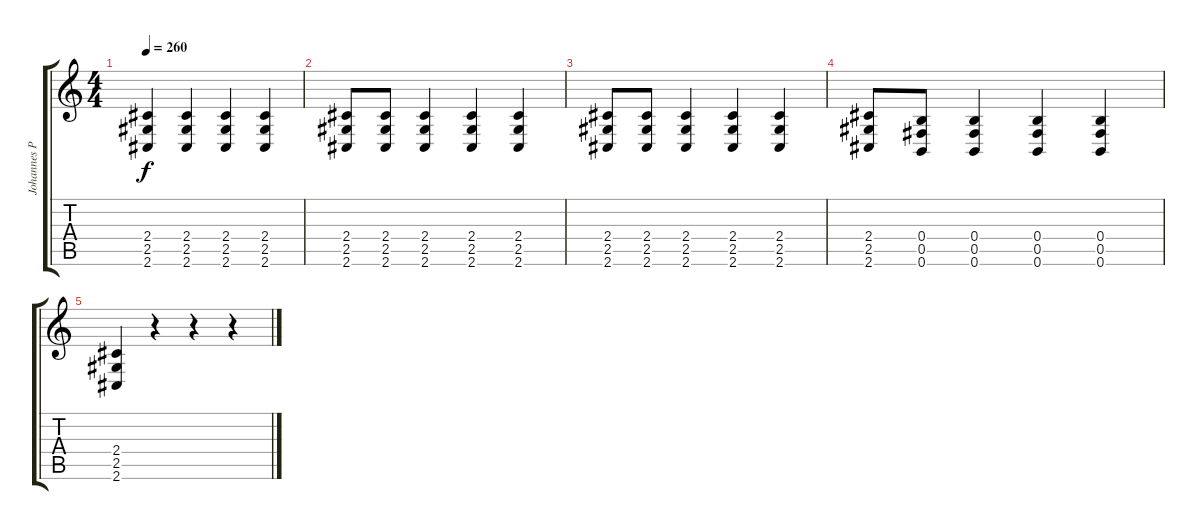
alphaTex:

\track ("Johannes Persson" "Johannes P") {instrument distortionguitar}
\staff {score tabs}
\tuning (Db4 Ab3 E3 B2 Gb2 B1) {hide}
\ts (4 4)
\tempo 260
\clef g2
\ks c
(2.4 2.5 2.6).4{dy f} (2.4 2.5 2.6).4 (2.4 2.5 2.6).4 (2.4 2.5 2.6).4 |
(2.4 2.5 2.6).8 (2.4 2.5 2.6).8 (2.4 2.5 2.6).4 (2.4 2.5 2.6).4 (2.4 2.5 2.6).4 |
(2.4 2.5 2.6).8 (2.4 2.5 2.6).8 (2.4 2.5 2.6).4 (2.4 2.5 2.6).4 (2.4 2.5 2.6).4 |
(2.4 2.5 2.6).8 (0.4 0.5 0.6).8 (0.4 0.5 0.6).4 (0.4 0.5 0.6).4 (0.4 0.5 0.6).4 |
(2.4 2.5 2.6).4 r.4 r.4 r.4
